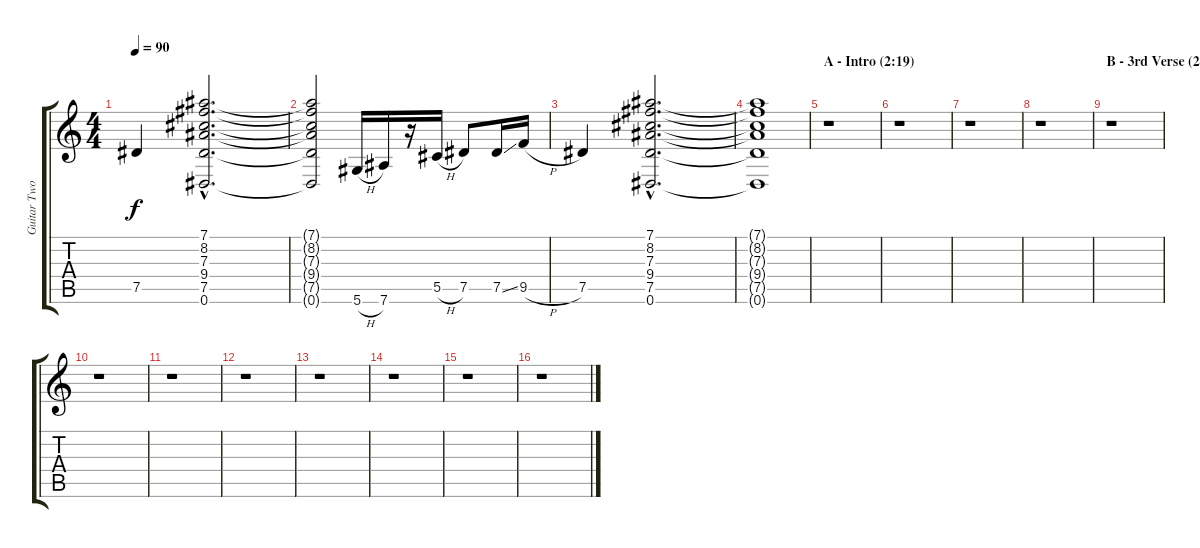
\track ("Guitar Two" "Guitar Two") {instrument electricguitarclean}
\staff {score tabs}
\tuning (Eb4 Bb3 Gb3 Db3 Ab2 Eb2) {hide}
\ts (4 4)
\tempo 90
\clef g2
\ks c
7.5.4{dy f} (7.1{hac} 8.2{hac} 7.3{hac} 9.4{hac} 7.5{hac} 0.6{hac}).2{d} |
(7.1{t} 8.2{t} 7.3{t} 9.4{t} 7.5{t} 0.6{t}).2 5.6{h}.16 7.6.16 r.16 5.5{h}.16 7.5.8 7.5{ss}.16 9.5{h}.16 |
7.5.4 (7.1{hac} 8.2{hac} 7.3{hac} 9.4{hac} 7.5{hac} 0.6{hac}).2{d} |
(7.1{t} 8.2{t} 7.3{t} 9.4{t} 7.5{t} 0.6{t}).1 |
\section ("" "A - Intro (2:19)")
r.1 |
r.1 |
r.1 |
r.1 |
\section ("" "B - 3rd Verse (2:30)")
r.1 |
r.1 |
r.1 |
r.1 |
r.1 |
r.1 |
r.1 |
r.1
